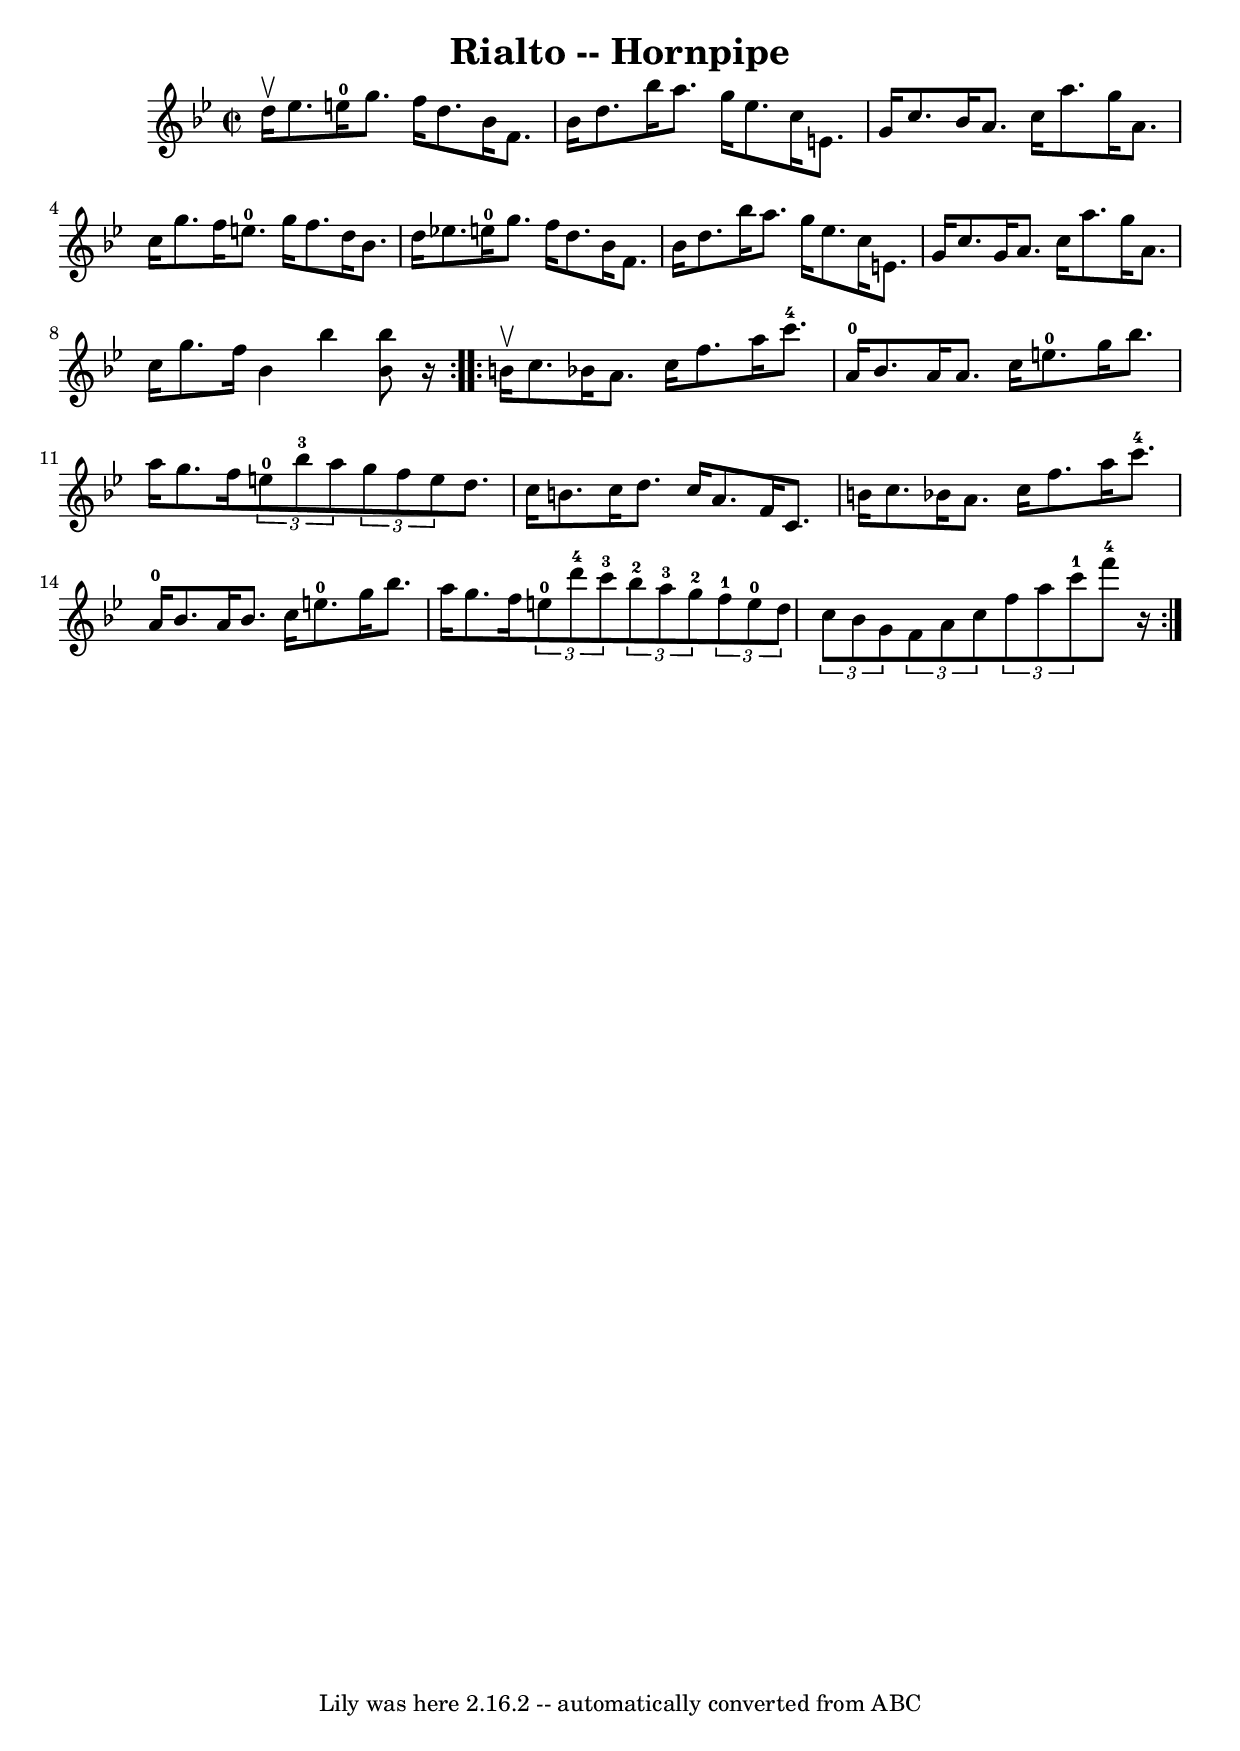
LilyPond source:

\version "2.7.40"
\include "Mammoth.ily"
\header {
	%% book = "Cole's 1000 Fiddle Tunes"
	crossRefNumber = "1"
	footnotes = ""
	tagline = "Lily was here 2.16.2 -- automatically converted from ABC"
	title = "Rialto -- Hornpipe"
}
voicedefault =  {


\repeat volta 2 {
\override Staff.TimeSignature #'style = #'C
 \time 2/2 
\key bes \major d''16^\upbow ees''8. e''16-0 |
   
g''8. f''16 d''8. bes'16 f'8. bes'16 d''8. bes''16  
|
 a''8. g''16 ees''8. c''16 e'8. g'16 c''8.    
bes'16  |
 a'8. c''16 a''8. g''16 a'8. c''16 g''8.  
 f''16  |
 e''8.-0 g''16 f''8. d''16 bes'8. d''16    
ees''!8. e''16-0 |
 g''8. f''16 d''8. bes'16 f'8.   
 bes'16 d''8. bes''16  |
 a''8. g''16 ees''8. c''16    
e'8. g'16 c''8. g'16  |
 a'8. c''16 a''8. g''16    
a'8. c''16 g''8. f''16  |
 bes'4 bes''4  << bes''8    
bes'8   >> r16 }     \repeat volta 2 { b'16^\upbow c''8. bes'!16  
|
 a'8. c''16 f''8. a''16 c'''8.-4 a'16-0   
bes'8. a'16  |
 a'8. c''16 e''8.-0 g''16 bes''8.    
a''16 g''8. f''16  |
     \times 2/3 { e''8-0 bes''8-3  
 a''8  }   \times 2/3 { g''8 f''8 e''8  } d''8. c''16 b'8.    
c''16  |
 d''8. c''16 a'8. f'16 c'8. b'16 c''8.    
bes'!16  |
 a'8. c''16 f''8. a''16 c'''8.-4 a'16 
-0 bes'8. a'16  |
 bes'8. c''16 e''8.-0 g''16    
bes''8. a''16 g''8. f''16  |
     \times 2/3 { e''8-0   
d'''8-4 c'''8-3 }   \times 2/3 { bes''8-2 a''8-3 g''8 
-2 }   \times 2/3 { f''8-1 e''8-0 d''8  }   \times 2/3 { c''8 
 bes'8 g'8  } |
     \times 2/3 { f'8 a'8 c''8  }   
\times 2/3 { f''8 a''8 c'''8-1 } f'''8-4   r16 }   
}

\score{
    <<

	\context Staff="default"
	{
	    \voicedefault 
	}

    >>
	\layout {
	}
	\midi {}
}
